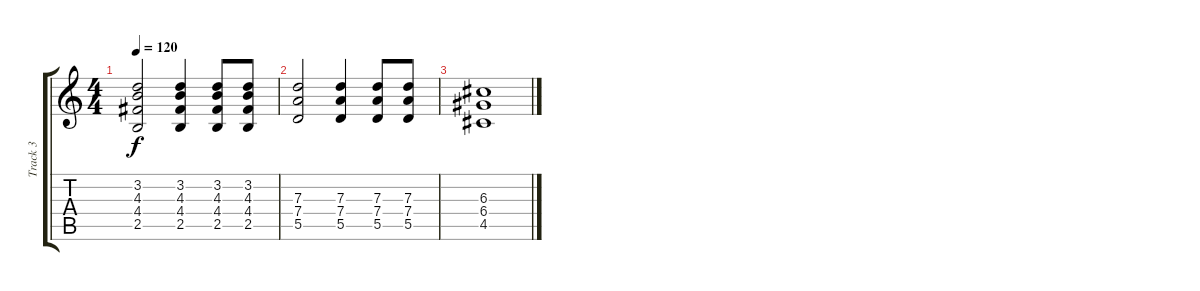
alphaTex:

\track ("Track 3" "Track 3") {instrument acousticguitarsteel}
\staff {score tabs}
\tuning (E4 B3 G3 D3 A2 E2) {hide}
\ts (4 4)
\tempo 120
\clef g2
\ks c
(3.2 4.3 4.4 2.5).2{dy f} (3.2 4.3 4.4 2.5).4 (3.2 4.3 4.4 2.5).8 (3.2 4.3 4.4 2.5).8 |
(7.3 7.4 5.5).2 (7.3 7.4 5.5).4 (7.3 7.4 5.5).8 (7.3 7.4 5.5).8 |
(6.3 6.4 4.5).1
